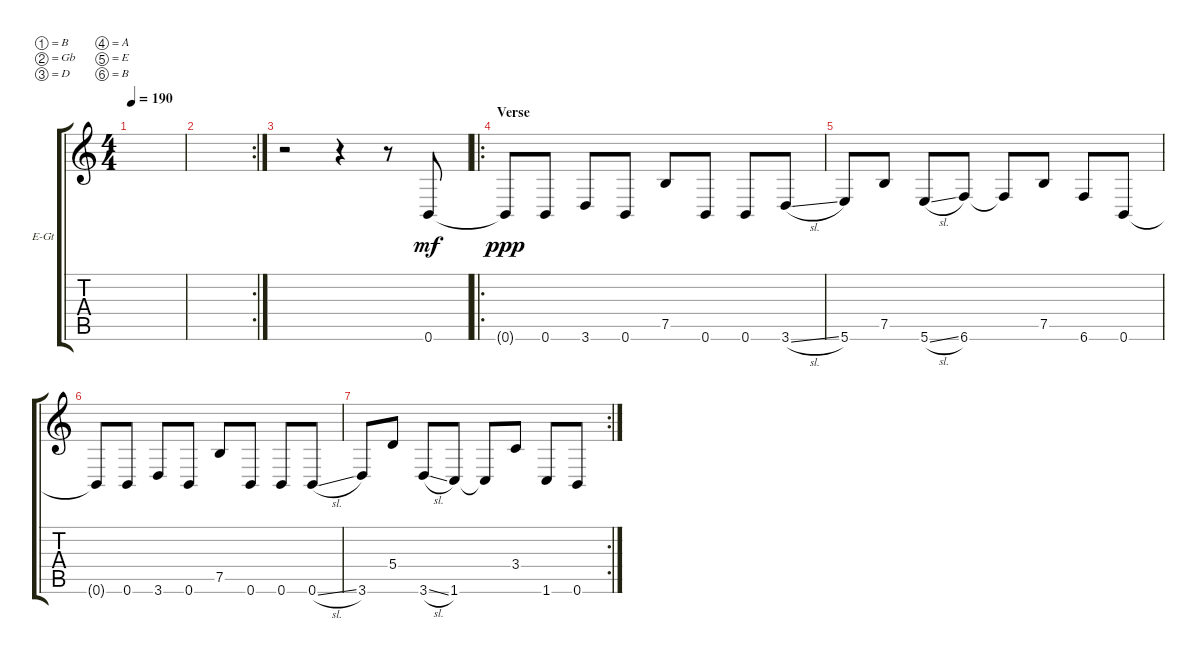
\bracketExtendMode groupsimilarinstruments
\firstSystemTrackNameOrientation horizontal
\otherSystemsTrackNameOrientation horizontal
\track ("Lead Guitar 1" "E-Gt") {instrument overdrivenguitar}
\staff {score tabs}
\tuning (B3 Gb3 D3 A2 E2 B1)
\ts (4 4)
\tempo 190
\clef g2
\scale
0.333333
\ks c
|
\rc 2
\scale
0.22408 |
\scale
0.38796 r.2 r.4 r.8 0.6.8{dy mf} |
\ro
\section ("" "Verse")
\scale
0.38796 0.6{t}.8{dy ppp} 0.6.8 3.6.8 0.6.8 7.5.8 0.6.8 0.6.8 3.6{sl}.8 |
\scale
0.333333 5.6.8 7.5.8 5.6{sl}.8 6.6.8 6.6{t}.8 7.5.8 6.6.8 0.6.8 |
\scale
0.333333 0.6{t}.8 0.6.8 3.6.8 0.6.8 7.5.8 0.6.8 0.6.8 0.6{sl}.8 |
\rc 2
\scale
0.333333 3.6.8 5.4.8 3.6{sl}.8 1.6.8 1.6{t}.8 3.4.8 1.6.8 0.6.8 |
\scale
0.333333 |
\scale
0.333333 |
\scale
0.333333 |
\scale
0.333333 |
\scale
0.333333 |
\scale
0.333333 |
\scale
0.333333 |
\scale
0.333333 |
\scale
0.333333
